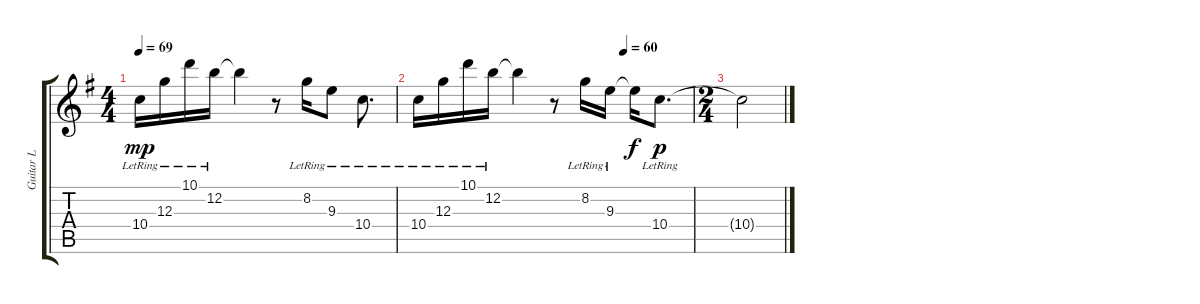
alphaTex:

\track ("Guitar L" "Guitar L") {instrument acousticguitarnylon}
\staff {score tabs}
\tuning (E4 B3 G3 D3 A2 E2) {hide}
\ts (4 4)
\tempo 69
\clef g2
\ks g
10.4{lr}.16{dy mp} 12.3{lr}.16 10.1{lr}.16 12.2{lr}.16 12.2{t}.4 r.8 8.2{lr}.16 9.3{lr}.8 10.4{lr}.8{d} |
\tempo (60 0.75)
10.4{lr}.16 12.3{lr}.16 10.1{lr}.16 12.2{lr}.16 12.2{t}.4 r.8 8.2{lr}.16 9.3{lr}.16 9.3{t}.16{dy f} 10.4{lr}.8{d dy p} |
\ts (2 4)
10.4{t}.2
